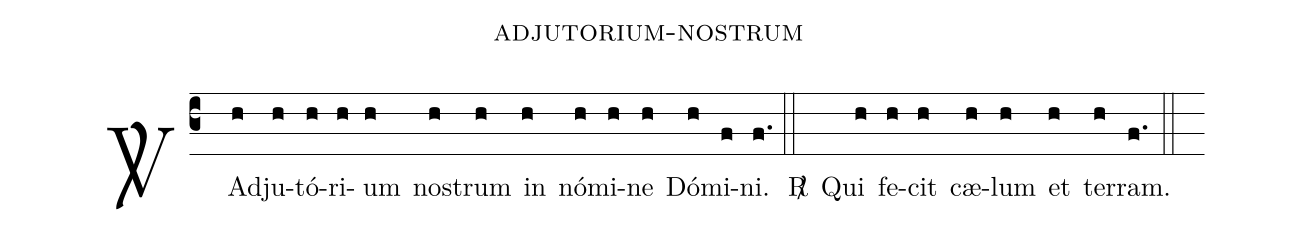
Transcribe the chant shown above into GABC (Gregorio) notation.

name: adjutorium-nostrum;
%%
(c3)<v>\Vbar</v>() Ad(h)ju(h)tó(h)ri(h)um(h) no(h)strum(h) in(h) nó(h)mi(h)ne(h) Dó(h)mi(f)ni.(f.) (::)

<v>\Rbar</v>() Qui(h) fe(h)cit(h) cæ(h)lum(h) et(h) ter(h)ram.(f.) (::)
